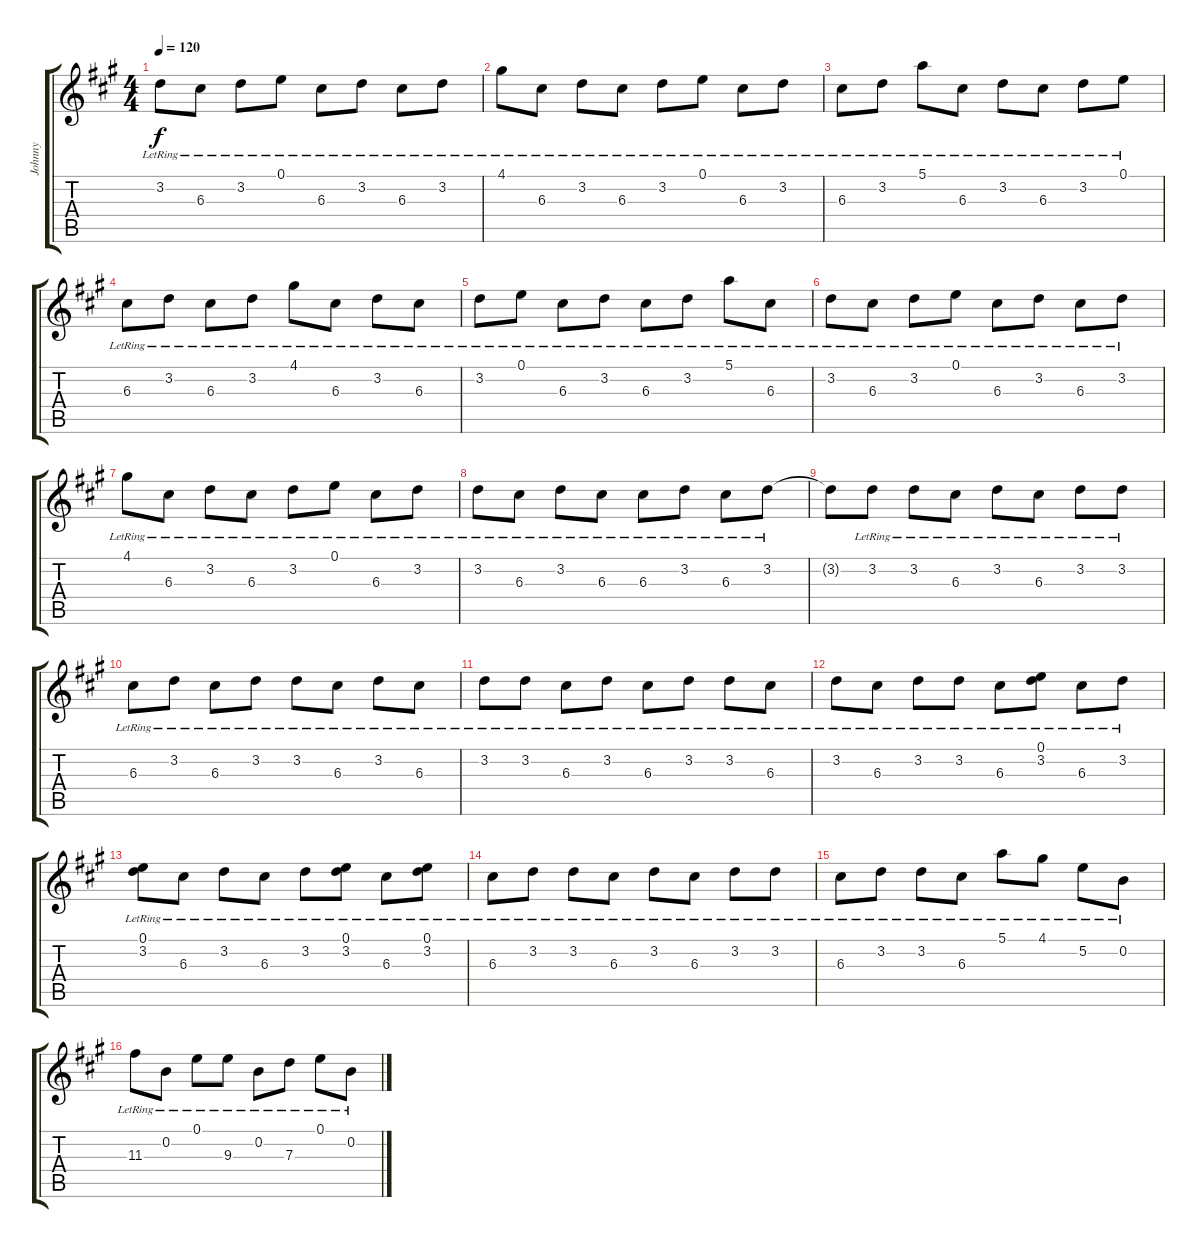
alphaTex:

\track ("Johnny" "Johnny") {instrument electricguitarjazz}
\staff {score tabs}
\tuning (E4 B3 G3 D3 A2 E2) {hide}
\ts (4 4)
\tempo 120
\clef g2
\ks a
3.2{lr}.8{dy f} 6.3{lr}.8 3.2{lr}.8 0.1{lr}.8 6.3{lr}.8 3.2{lr}.8 6.3{lr}.8 3.2{lr}.8 |
4.1{lr}.8 6.3{lr}.8 3.2{lr}.8 6.3{lr}.8 3.2{lr}.8 0.1{lr}.8 6.3{lr}.8 3.2{lr}.8 |
6.3{lr}.8 3.2{lr}.8 5.1{lr}.8 6.3{lr}.8 3.2{lr}.8 6.3{lr}.8 3.2{lr}.8 0.1{lr}.8 |
6.3{lr}.8 3.2{lr}.8 6.3{lr}.8 3.2{lr}.8 4.1{lr}.8 6.3{lr}.8 3.2{lr}.8 6.3{lr}.8 |
3.2{lr}.8 0.1{lr}.8 6.3{lr}.8 3.2{lr}.8 6.3{lr}.8 3.2{lr}.8 5.1{lr}.8 6.3{lr}.8 |
3.2{lr}.8 6.3{lr}.8 3.2{lr}.8 0.1{lr}.8 6.3{lr}.8 3.2{lr}.8 6.3{lr}.8 3.2{lr}.8 |
4.1{lr}.8 6.3{lr}.8 3.2{lr}.8 6.3{lr}.8 3.2{lr}.8 0.1{lr}.8 6.3{lr}.8 3.2{lr}.8 |
3.2{lr}.8 6.3{lr}.8 3.2{lr}.8 6.3{lr}.8 6.3{lr}.8 3.2{lr}.8 6.3{lr}.8 3.2{lr}.8 |
3.2{t}.8 3.2{lr}.8 3.2{lr}.8 6.3{lr}.8 3.2{lr}.8 6.3{lr}.8 3.2{lr}.8 3.2{lr}.8 |
6.3{lr}.8 3.2{lr}.8 6.3{lr}.8 3.2{lr}.8 3.2{lr}.8 6.3{lr}.8 3.2{lr}.8 6.3{lr}.8 |
3.2{lr}.8 3.2{lr}.8 6.3{lr}.8 3.2{lr}.8 6.3{lr}.8 3.2{lr}.8 3.2{lr}.8 6.3{lr}.8 |
3.2{lr}.8 6.3{lr}.8 3.2{lr}.8 3.2{lr}.8 6.3{lr}.8 (0.1{lr} 3.2{lr}).8 6.3{lr}.8 3.2{lr}.8 |
(0.1{lr} 3.2{lr}).8 6.3{lr}.8 3.2{lr}.8 6.3{lr}.8 3.2{lr}.8 (0.1{lr} 3.2{lr}).8 6.3{lr}.8 (0.1{lr} 3.2{lr}).8 |
6.3{lr}.8 3.2{lr}.8 3.2{lr}.8 6.3{lr}.8 3.2{lr}.8 6.3{lr}.8 3.2{lr}.8 3.2{lr}.8 |
6.3{lr}.8 3.2{lr}.8 3.2{lr}.8 6.3{lr}.8 5.1{lr}.8 4.1{lr}.8 5.2{lr}.8 0.2{lr}.8 |
11.3{lr}.8 0.2{lr}.8 0.1{lr}.8 9.3{lr}.8 0.2{lr}.8 7.3{lr}.8 0.1{lr}.8 0.2{lr}.8
